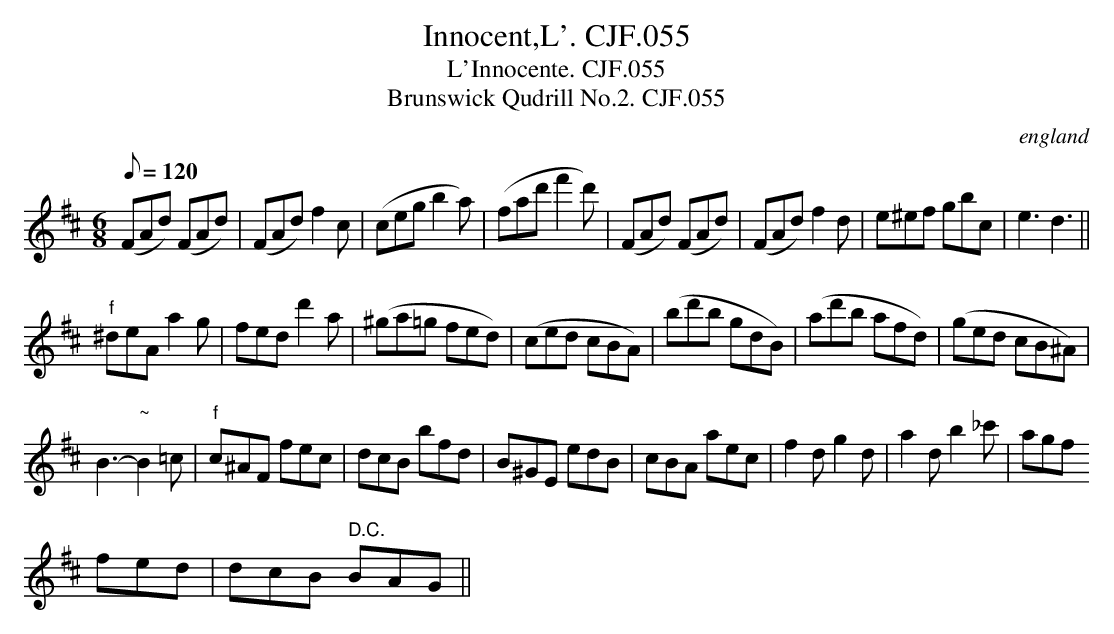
X:1
T:Innocent,L'. CJF.055
T:L'Innocente. CJF.055
T:Brunswick Qudrill No.2. CJF.055
O:england
M:6/8
L:1/8
Q:120
K:D
(FAd) (FAd)|(FAd)f2c|(cegb2a)|(fad'f'2d')|\
(FAd) (FAd)|(FAd)f2d|e^ef gbc|e3d3h||
"f"^deAa2g|fedd'2a|(^ga=g fed)|(ced cBA)|\
(bd'b gdB)|(ad'b afd)|(ged cB^A)|
B3-"~"B2=c|"f"c^AF fec|dcB bfd|\
B^GE edB|cBA aec|f2dg2d|a2db2_c'|agf
fed|dcB " D.C."BAG||
